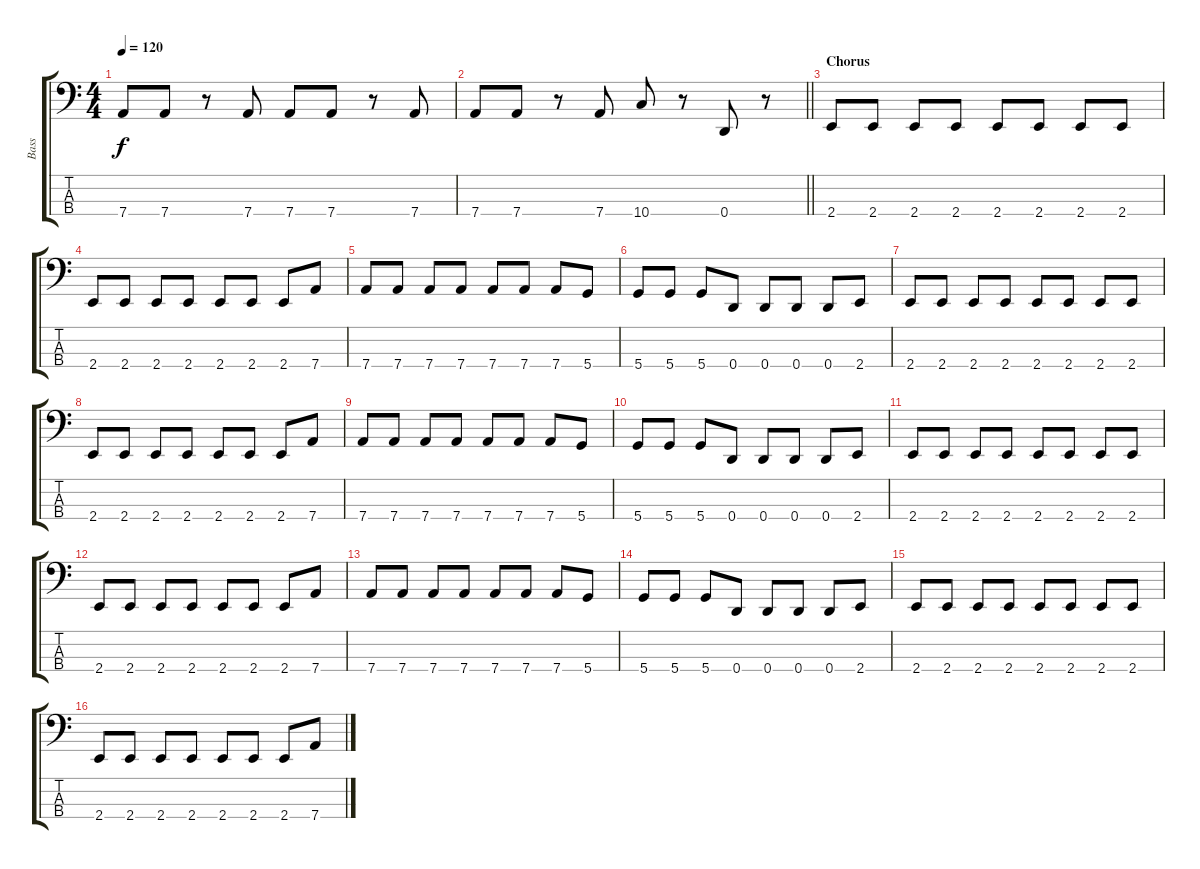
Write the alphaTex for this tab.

\track ("Bass" "Bass") {instrument slapbass1}
\staff {score tabs}
\tuning (G2 D2 A1 D1) {hide}
\ts (4 4)
\tempo 120
\clef f4
\ks c
7.4.8{dy f} 7.4.8 r.8 7.4.8 7.4.8 7.4.8 r.8 7.4.8 |
\barLineRight lightlight
7.4.8 7.4.8 r.8 7.4.8 10.4.8 r.8 0.4.8 r.8 |
\section ("" "Chorus")
2.4.8 2.4.8 2.4.8 2.4.8 2.4.8 2.4.8 2.4.8 2.4.8 |
2.4.8 2.4.8 2.4.8 2.4.8 2.4.8 2.4.8 2.4.8 7.4.8 |
7.4.8 7.4.8 7.4.8 7.4.8 7.4.8 7.4.8 7.4.8 5.4.8 |
5.4.8 5.4.8 5.4.8 0.4.8 0.4.8 0.4.8 0.4.8 2.4.8 |
2.4.8 2.4.8 2.4.8 2.4.8 2.4.8 2.4.8 2.4.8 2.4.8 |
2.4.8 2.4.8 2.4.8 2.4.8 2.4.8 2.4.8 2.4.8 7.4.8 |
7.4.8 7.4.8 7.4.8 7.4.8 7.4.8 7.4.8 7.4.8 5.4.8 |
5.4.8 5.4.8 5.4.8 0.4.8 0.4.8 0.4.8 0.4.8 2.4.8 |
2.4.8 2.4.8 2.4.8 2.4.8 2.4.8 2.4.8 2.4.8 2.4.8 |
2.4.8 2.4.8 2.4.8 2.4.8 2.4.8 2.4.8 2.4.8 7.4.8 |
7.4.8 7.4.8 7.4.8 7.4.8 7.4.8 7.4.8 7.4.8 5.4.8 |
5.4.8 5.4.8 5.4.8 0.4.8 0.4.8 0.4.8 0.4.8 2.4.8 |
2.4.8 2.4.8 2.4.8 2.4.8 2.4.8 2.4.8 2.4.8 2.4.8 |
2.4.8 2.4.8 2.4.8 2.4.8 2.4.8 2.4.8 2.4.8 7.4.8
